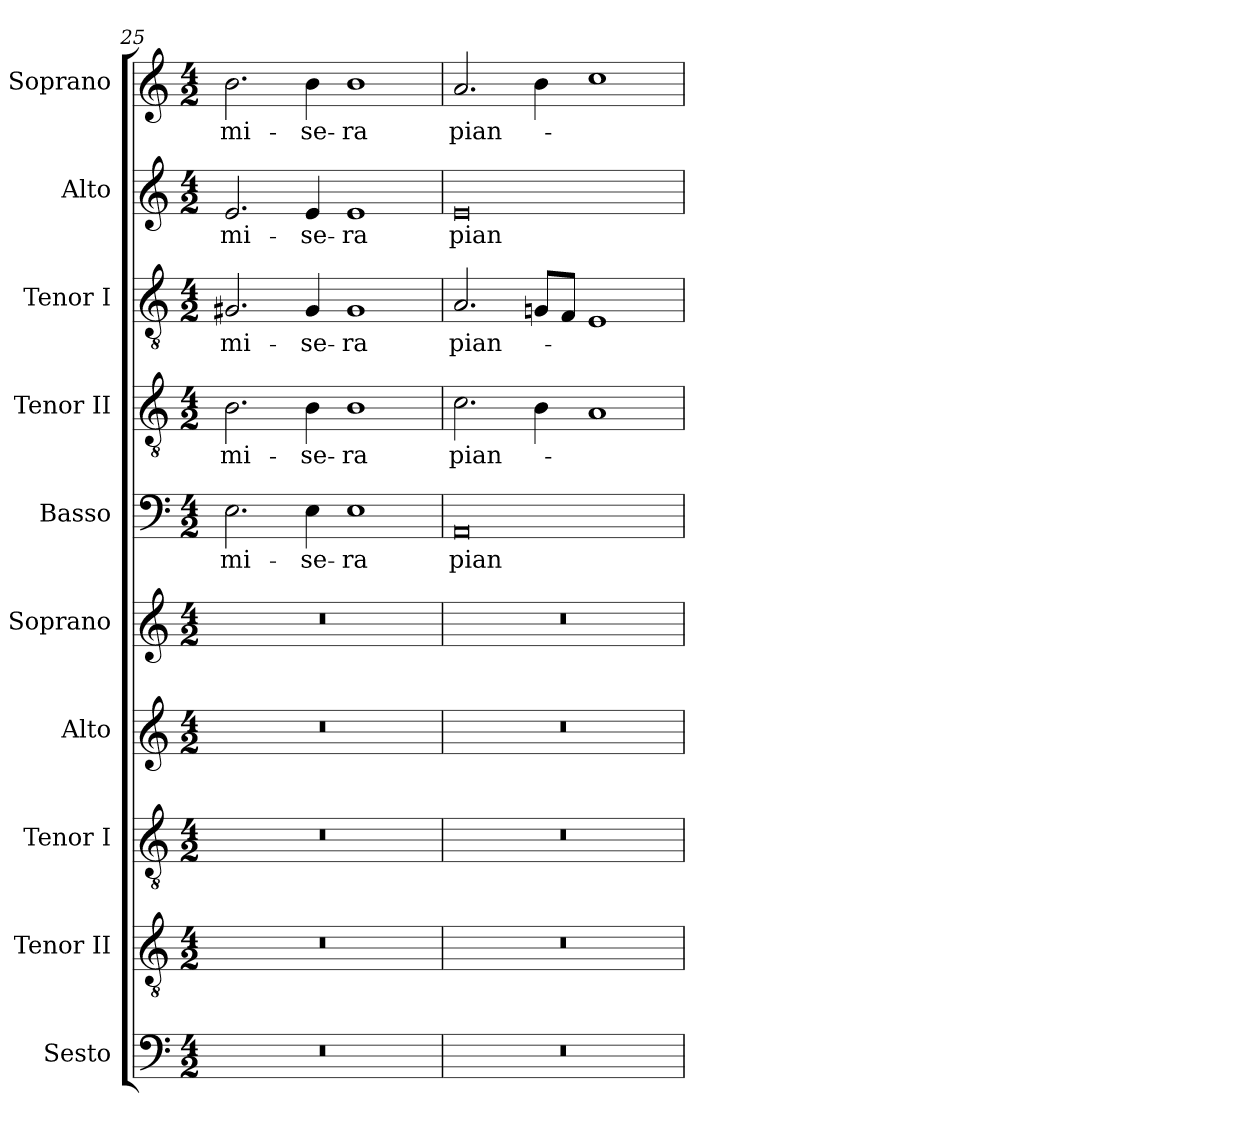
**kern	**kern	**kern	**kern	**kern	**kern	**text	**kern	**text	**kern	**text	**kern	**text	**kern	**text
*part10	*part9	*part8	*part7	*part6	*part5	*part5	*part4	*part4	*part3	*part3	*part2	*part2	*part1	*part1
*staff10	*staff9	*staff8	*staff7	*staff6	*staff5	*staff5	*staff4	*staff4	*staff3	*staff3	*staff2	*staff2	*staff1	*staff1
*I"Sesto	*I"Tenor II	*I"Tenor I	*I"Alto	*I"Soprano	*I"Basso	*	*I"Tenor II	*	*I"Tenor I	*	*I"Alto	*	*I"Soprano	*
*	*I'T.	*I'T.	*I'A.	*I'Sop.	*	*	*I'T.	*	*I'T.	*	*I'A.	*	*I'Sop.	*
*clefF4	*clefGv2	*clefGv2	*clefG2	*clefG2	*clefF4	*	*clefGv2	*	*clefGv2	*	*clefG2	*	*clefG2	*
*	*ITrd7c12	*ITrd7c12	*	*	*	*	*ITrd7c12	*	*ITrd7c12	*	*	*	*	*
*k[]	*k[]	*k[]	*k[]	*k[]	*k[]	*	*k[]	*	*k[]	*	*k[]	*	*k[]	*
*C:	*C:	*C:	*C:	*C:	*C:	*	*C:	*	*C:	*	*C:	*	*C:	*
*M4/2	*M4/2	*M4/2	*M4/2	*M4/2	*M4/2	*	*M4/2	*	*M4/2	*	*M4/2	*	*M4/2	*
=25	=25	=25	=25	=25	=25	=25	=25	=25	=25	=25	=25	=25	=25	=25
!LO:N:vis=1	!LO:N:vis=1	!LO:N:vis=1	!LO:N:vis=1	!LO:N:vis=1	!	!	!	!	!	!	!	!	!	!
!	!	!	!	!	!	!LO:LY:b:color=#000000	!	!	!	!	!	!	!	!
!	!	!	!	!	!	!	!	!LO:LY:b:color=#000000	!	!	!	!	!	!
!	!	!	!	!	!	!	!	!	!	!LO:LY:b:color=#000000	!	!	!	!
!	!	!	!	!	!	!	!	!	!	!	!	!LO:LY:b:color=#000000	!	!
!	!	!	!	!	!	!	!	!	!	!	!	!	!	!LO:LY:b:color=#000000
0r	0r	0r	0r	0r	2.Ei\	mi-	2.BBi\	mi-	2.GG#Xi/	mi-	2.ei/	mi-	2.bi\	mi-
!	!	!	!	!	!	!LO:LY:b:color=#000000	!	!	!	!	!	!	!	!
!	!	!	!	!	!	!	!	!LO:LY:b:color=#000000	!	!	!	!	!	!
!	!	!	!	!	!	!	!	!	!	!LO:LY:b:color=#000000	!	!	!	!
!	!	!	!	!	!	!	!	!	!	!	!	!LO:LY:b:color=#000000	!	!
!	!	!	!	!	!	!	!	!	!	!	!	!	!	!LO:LY:b:color=#000000
.	.	.	.	.	4Ei\	-se-	4BBi\	-se-	4GG#i/	-se-	4ei/	-se-	4bi\	-se-
!	!	!	!	!	!	!LO:LY:b:color=#000000	!	!	!	!	!	!	!	!
!	!	!	!	!	!	!	!	!LO:LY:b:color=#000000	!	!	!	!	!	!
!	!	!	!	!	!	!	!	!	!	!LO:LY:b:color=#000000	!	!	!	!
!	!	!	!	!	!	!	!	!	!	!	!	!LO:LY:b:color=#000000	!	!
!	!	!	!	!	!	!	!	!	!	!	!	!	!	!LO:LY:b:color=#000000
.	.	.	.	.	1Ei	-ra	1BBi	-ra	1GG#i	-ra	1ei	-ra	1bi	-ra
=26	=26	=26	=26	=26	=26	=26	=26	=26	=26	=26	=26	=26	=26	=26
!LO:N:vis=1	!LO:N:vis=1	!LO:N:vis=1	!LO:N:vis=1	!LO:N:vis=1	!	!	!	!	!	!	!	!	!	!
!	!	!	!	!	!	!LO:LY:b:color=#000000	!	!	!	!	!	!	!	!
!	!	!	!	!	!	!	!	!LO:LY:b:color=#000000	!	!	!	!	!	!
!	!	!	!	!	!	!	!	!	!	!LO:LY:b:color=#000000	!	!	!	!
!	!	!	!	!	!	!	!	!	!	!	!	!LO:LY:b:color=#000000	!	!
!	!	!	!	!	!	!	!	!	!	!	!	!	!	!LO:LY:b:color=#000000
0r	0r	0r	0r	0r	0AAi	pian-	2.Ci\	pian-	2.AAi/	pian-	0ei	pian-	2.ai/	pian-
.	.	.	.	.	.	.	4BBi\	.	8GGni/L	.	.	.	4bi\	.
.	.	.	.	.	.	.	.	.	8FFi/J	.	.	.	.	.
.	.	.	.	.	.	.	1AAi	.	1EEi	.	.	.	1cci	.
=	=	=	=	=	=	=	=	=	=	=	=	=	=	=
*-	*-	*-	*-	*-	*-	*-	*-	*-	*-	*-	*-	*-	*-	*-
